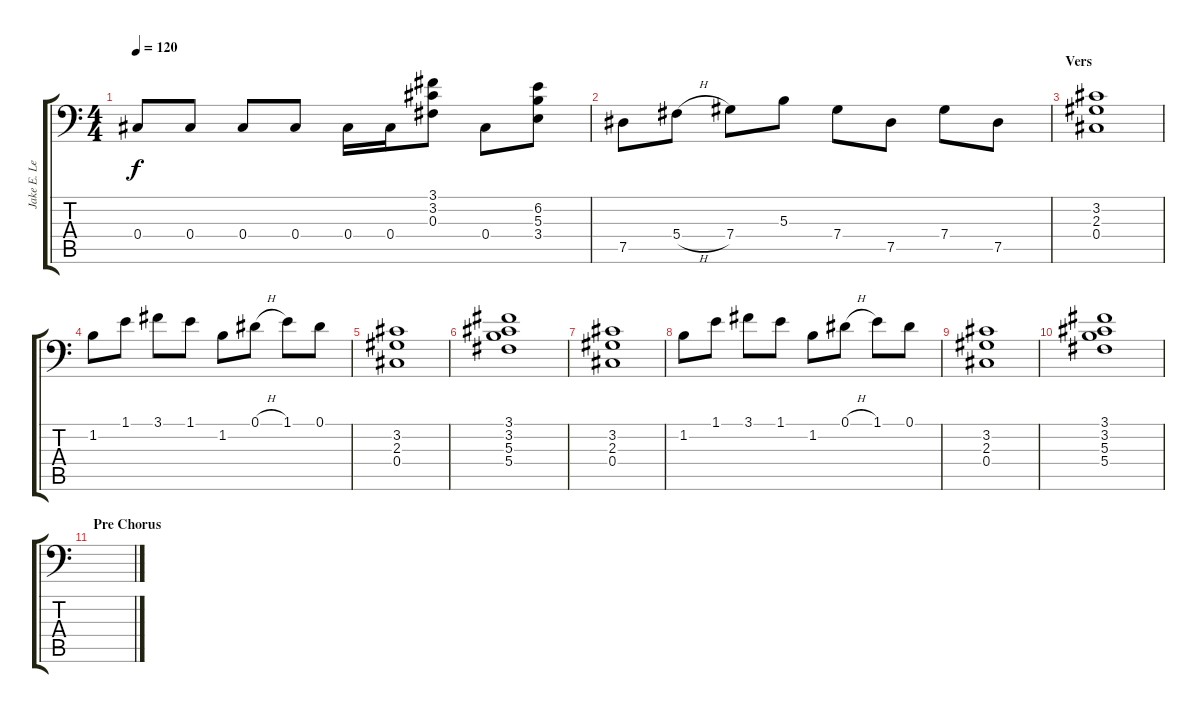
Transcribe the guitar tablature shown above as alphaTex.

\track ("Jake E. Lee (Rhythm Guitar)" "Jake E. Le") {instrument distortionguitar}
\staff {score tabs}
\tuning (Eb3 Bb2 Gb2 Db2 Ab1 Eb1) {hide}
\ts (4 4)
\tempo 120
\clef f4
\ks c
0.4.8{dy f} 0.4.8 0.4.8 0.4.8 0.4.16 0.4.16 (3.1 3.2 0.3).8 0.4.8 (6.2 5.3 3.4).8 |
7.5.8 5.4{h}.8 7.4.8 5.3.8 7.4.8 7.5.8 7.4.8 7.5.8 |
\section ("" "Vers")
(3.2 2.3 0.4).1 |
1.2.8{instrument electricguitarjazz} 1.1.8 3.1.8 1.1.8 1.2.8 0.1{h}.8 1.1.8 0.1.8 |
(3.2 2.3 0.4).1{volume 16 instrument distortionguitar} |
(3.1 3.2 5.3 5.4).1 |
(3.2 2.3 0.4).1 |
1.2.8{instrument electricguitarjazz} 1.1.8 3.1.8 1.1.8 1.2.8 0.1{h}.8 1.1.8 0.1.8 |
(3.2 2.3 0.4).1{instrument distortionguitar} |
(3.1 3.2 5.3 5.4).1 |
\section ("" "Pre Chorus")
